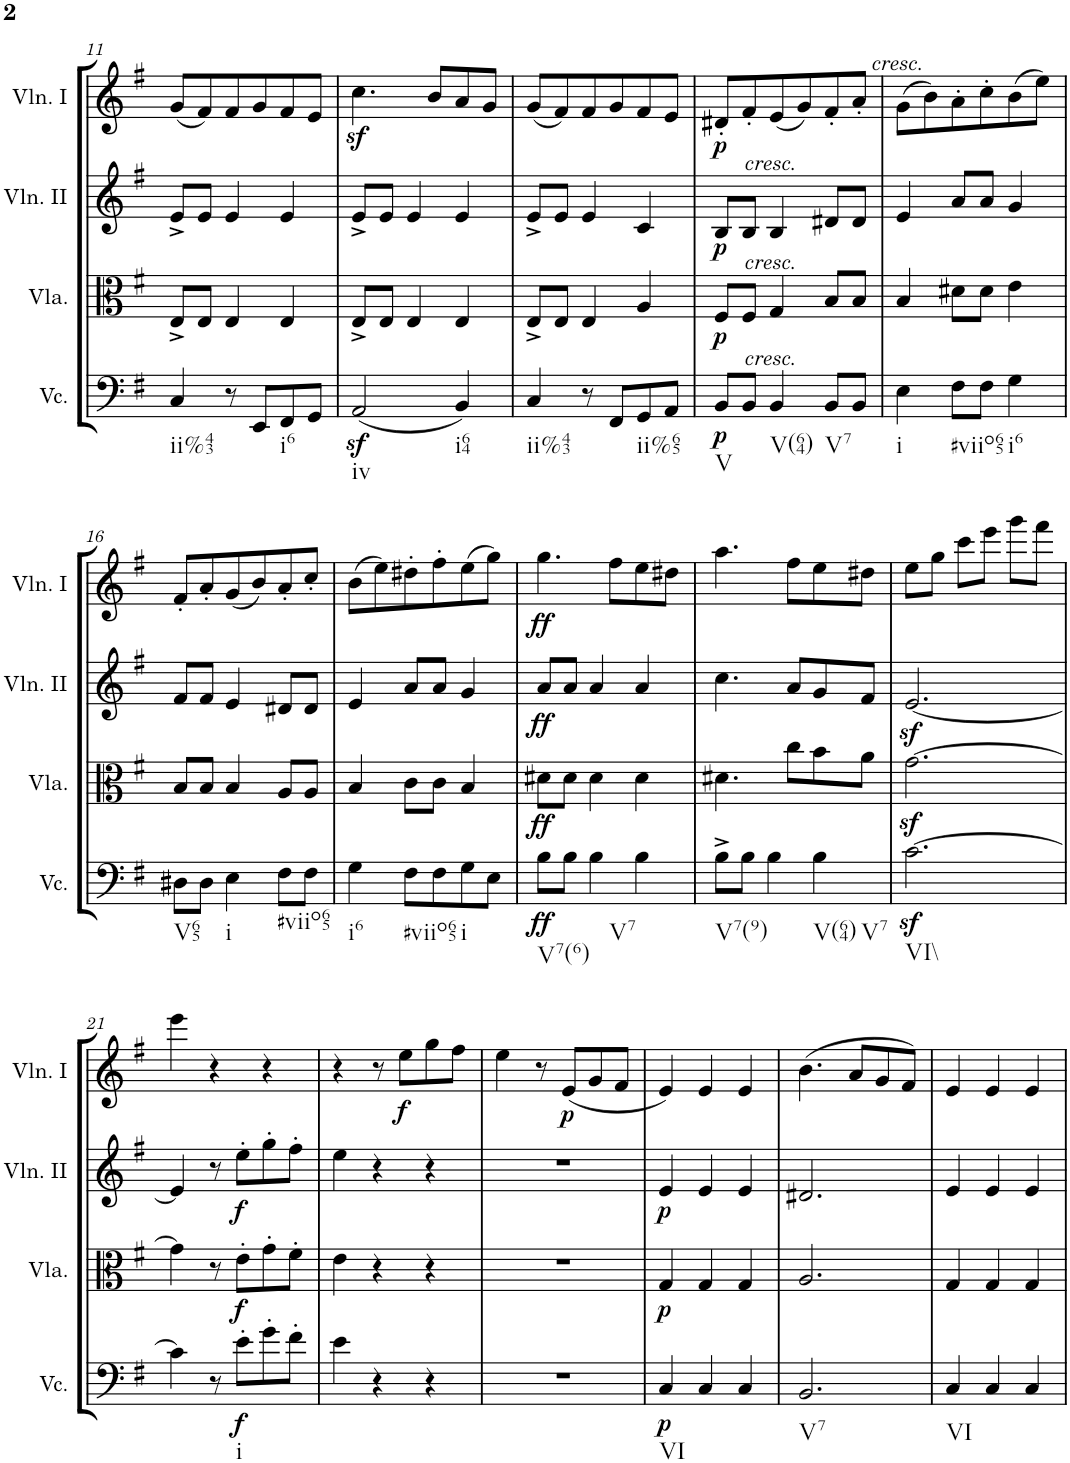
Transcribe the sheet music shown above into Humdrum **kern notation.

**kern	**dynam	**kern	**dynam	**kern	**dynam	**kern	**dynam
*part4	*part4	*part3	*part3	*part2	*part2	*part1	*part1
*staff4	*staff4	*staff3	*staff3	*staff2	*staff2	*staff1	*staff1
*I"Violoncello	*	*I"Viola	*	*I"Violino II	*	*I"Violino I	*
*I'Vc.	*	*I'Vla.	*	*I'Vln. II	*	*I'Vln. I	*
!!LO:PB:g=z
*clefF4	*	*clefC3	*	*clefG2	*	*clefG2	*
*k[f#]	*	*k[f#]	*	*k[f#]	*	*k[f#]	*
*M3/4	*	*M3/4	*	*M3/4	*	*M3/4	*
=11	=11	=11	=11	=11	=11	=11	=11
!LO:TX:b:t=ii%43	!	!	!	!	!	!	!
4C/	.	8E^/L	.	8e^/L	.	(8g/L	.
.	.	8E/J	.	8e/J	.	8f#/)	.
8r	.	4E/	.	4e/	.	8f#/	.
8EE/L	.	.	.	.	.	8g/	.
!LO:TX:b:t=i6	!	!	!	!	!	!	!
8FF#/	.	4E/	.	4e/	.	8f#/	.
8GG/J	.	.	.	.	.	8e/J	.
=12	=12	=12	=12	=12	=12	=12	=12
!LO:TX:b:t=iv	!	!	!	!	!	!	!
(2AAz</	.	8E^/L	.	8e^/L	.	4.ccz<\	.
.	.	8E/J	.	8e/J	.	.	.
.	.	4E/	.	4e/	.	.	.
.	.	.	.	.	.	8b/L	.
!LO:TX:b:t=i64	!	!	!	!	!	!	!
4BB/)	.	4E/	.	4e/	.	8a/	.
.	.	.	.	.	.	8g/J	.
=13	=13	=13	=13	=13	=13	=13	=13
!LO:TX:b:t=ii%43	!	!	!	!	!	!	!
4C/	.	8E^/L	.	8e^/L	.	(8g/L	.
.	.	8E/J	.	8e/J	.	8f#/)	.
8r	.	4E/	.	4e/	.	8f#/	.
8FF#/L	.	.	.	.	.	8g/	.
!LO:TX:b:t=ii%65	!	!	!	!	!	!	!
8GG/	.	4A/	.	4c/	.	8f#/	.
8AA/J	.	.	.	.	.	8e/J	.
=14	=14	=14	=14	=14	=14	=14	=14
!LO:TX:b:t=V	!	!	!	!	!	!	!
!	!LO:DY:b	!	!LO:DY:b	!	!LO:DY:b	!	!LO:DY:b
8BB/L	p	8F#/L	p	8B/L	p	8d#X'/L	p
8BB/J	.	8F#/J	.	8B/J	.	8f#'/	.
!	!	!	!	!LO:TX:a:i:t=cresc.	!	!	!
!	!	!LO:TX:a:i:t=cresc.	!	!	!	!	!
!LO:TX:a:i:t=cresc.	!	!	!	!	!	!	!
!LO:TX:b:t=V(64)	!	!	!	!	!	!	!
4BB/	.	4G/	.	4B/	.	(8e/	.
.	.	.	.	.	.	8g/)	.
!LO:TX:b:t=V7	!	!	!	!	!	!	!
8BB/L	.	8B/L	.	8d#X/L	.	8f#'/	.
8BB/J	.	8B/J	.	8d#/J	.	8a'/J	.
=15	=15	=15	=15	=15	=15	=15	=15
!	!	!	!	!	!	!LO:TX:a:i:t=cresc.	!
!LO:TX:b:t=i	!	!	!	!	!	!	!
4E\	.	4B/	.	4e/	.	(8g\L	.
.	.	.	.	.	.	8b\)	.
!LO:TX:b:t=#viio65	!	!	!	!	!	!	!
8F#\L	.	8d#X\L	.	8a/L	.	8a'\	.
8F#\J	.	8d#\J	.	8a/J	.	8cc'\	.
!LO:TX:b:t=i6	!	!	!	!	!	!	!
4G\	.	4e\	.	4g/	.	(8b\	.
.	.	.	.	.	.	8ee\J)	.
!!LO:LB:g=z
=16	=16	=16	=16	=16	=16	=16	=16
!LO:TX:b:t=V65	!	!	!	!	!	!	!
8D#X\L	.	8B/L	.	8f#/L	.	8f#'/L	.
8D#\J	.	8B/J	.	8f#/J	.	8a'/	.
!LO:TX:b:t=i	!	!	!	!	!	!	!
4E\	.	4B/	.	4e/	.	(8g/	.
.	.	.	.	.	.	8b/)	.
!LO:TX:b:t=#viio65	!	!	!	!	!	!	!
8F#\L	.	8A/L	.	8d#X/L	.	8a'/	.
8F#\J	.	8A/J	.	8d#/J	.	8cc'/J	.
=17	=17	=17	=17	=17	=17	=17	=17
!LO:TX:b:t=i6	!	!	!	!	!	!	!
4G\	.	4B/	.	4e/	.	(8b\L	.
.	.	.	.	.	.	8ee\)	.
!LO:TX:b:t=#viio65	!	!	!	!	!	!	!
8F#\L	.	8c\L	.	8a/L	.	8dd#X'\	.
8F#\	.	8c\J	.	8a/J	.	8ff#'\	.
!LO:TX:b:t=i	!	!	!	!	!	!	!
8G\	.	4B/	.	4g/	.	(8ee\	.
8E\J	.	.	.	.	.	8gg\J)	.
=18	=18	=18	=18	=18	=18	=18	=18
!LO:TX:b:t=V7(6)	!	!	!	!	!	!	!
!	!LO:DY:b	!	!LO:DY:b	!	!LO:DY:b	!	!LO:DY:b
8B\L	ff	8d#X\L	ff	8a/L	ff	4.gg\	ff
8B\J	.	8d#\J	.	8a/J	.	.	.
!LO:TX:b:t=V7	!	!	!	!	!	!	!
4B\	.	4d#\	.	4a/	.	.	.
.	.	.	.	.	.	8ff#\L	.
4B\	.	4d#\	.	4a/	.	8ee\	.
.	.	.	.	.	.	8dd#X\J	.
=19	=19	=19	=19	=19	=19	=19	=19
!LO:TX:b:t=V7(9)	!	!	!	!	!	!	!
8B^\L	.	4.d#X\	.	4.cc\	.	4.aa\	.
8B\J	.	.	.	.	.	.	.
4B\	.	.	.	.	.	.	.
.	.	8cc\L	.	8a/L	.	8ff#\L	.
!LO:TX:b:t=V(64)	!	!	!	!	!	!	!
!LO:TX:b:t=V7	!	!	!	!	!	!	!
4B\	.	8b\	.	8g/	.	8ee\	.
.	.	8a\J	.	8f#/J	.	8dd#X\J	.
=20	=20	=20	=20	=20	=20	=20	=20
!LO:TX:b:t=VI\\	!	!	!	!	!	!	!
[2.cz<\	.	[2.gz<\	.	[2.ez</	.	8ee\L	.
.	.	.	.	.	.	8gg\J	.
.	.	.	.	.	.	8ccc\L	.
.	.	.	.	.	.	8eee\J	.
.	.	.	.	.	.	8ggg\L	.
.	.	.	.	.	.	8fff#\J	.
!!LO:LB:g=z
=21	=21	=21	=21	=21	=21	=21	=21
4c\]	.	4g\]	.	4e/]	.	4eee\	.
8r	.	8r	.	8r	.	4r	.
!LO:TX:b:t=i	!	!	!	!	!	!	!
!	!LO:DY:b	!	!LO:DY:b	!	!LO:DY:b	!	!
8e'\L	f	8e'\L	f	8ee'\L	f	.	.
8g'\	.	8g'\	.	8gg'\	.	4r	.
8f#'\J	.	8f#'\J	.	8ff#'\J	.	.	.
=22	=22	=22	=22	=22	=22	=22	=22
4e\	.	4e\	.	4ee\	.	4r	.
4r	.	4r	.	4r	.	8r	.
!	!	!	!	!	!	!	!LO:DY:b
.	.	.	.	.	.	8ee\L	f
4r	.	4r	.	4r	.	8gg\	.
.	.	.	.	.	.	8ff#\J	.
=23	=23	=23	=23	=23	=23	=23	=23
2.r	.	2.r	.	2.r	.	4ee\	.
.	.	.	.	.	.	8r	.
!	!	!	!	!	!	!	!LO:DY:b
.	.	.	.	.	.	(8e/L	p
.	.	.	.	.	.	8g/	.
.	.	.	.	.	.	8f#/J	.
=24	=24	=24	=24	=24	=24	=24	=24
!LO:TX:b:t=VI	!	!	!	!	!	!	!
!	!LO:DY:b	!	!LO:DY:b	!	!LO:DY:b	!	!
4C/	p	4G/	p	4e/	p	4e/)	.
4C/	.	4G/	.	4e/	.	4e/	.
4C/	.	4G/	.	4e/	.	4e/	.
=25	=25	=25	=25	=25	=25	=25	=25
!LO:TX:b:t=V7	!	!	!	!	!	!	!
2.BB/	.	2.A/	.	2.d#X/	.	(4.b\	.
.	.	.	.	.	.	8a/L	.
.	.	.	.	.	.	8g/	.
.	.	.	.	.	.	8f#/J)	.
=26	=26	=26	=26	=26	=26	=26	=26
!LO:TX:b:t=VI	!	!	!	!	!	!	!
4C/	.	4G/	.	4e/	.	4e/	.
4C/	.	4G/	.	4e/	.	4e/	.
4C/	.	4G/	.	4e/	.	4e/	.
=	=	=	=	=	=	=	=
*-	*-	*-	*-	*-	*-	*-	*-
